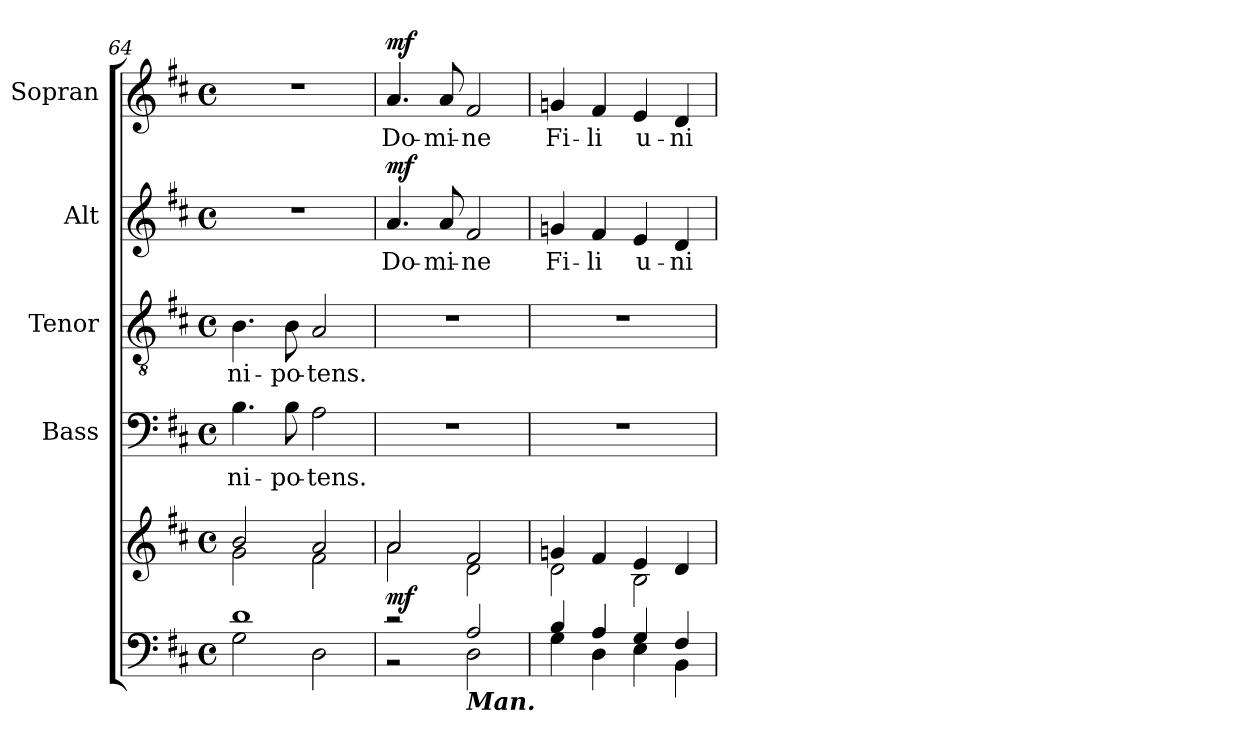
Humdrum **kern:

**kern	**kern	**dynam	**kern	**text	**kern	**text	**kern	**text	**dynam	**kern	**text	**dynam
*part5	*part5	*part5	*part4	*part4	*part3	*part3	*part2	*part2	*part2	*part1	*part1	*part1
*staff6	*staff5	*staff5/6	*staff4	*staff4	*staff3	*staff3	*staff2	*staff2	*staff2	*staff1	*staff1	*staff1
*	*	*	*I"Bass	*	*I"Tenor	*	*I"Alt	*	*	*I"Sopran	*	*
*	*	*	*I'B.	*	*I'T.	*	*I'A.	*	*	*I'S.	*	*
*clefF4	*clefG2	*	*clefF4	*	*clefGv2	*	*clefG2	*	*	*clefG2	*	*
*k[f#c#]	*k[f#c#]	*	*k[f#c#]	*	*k[f#c#]	*	*k[f#c#]	*	*	*k[f#c#]	*	*
*D:	*D:	*	*D:	*	*D:	*	*D:	*	*	*D:	*	*
*M4/4	*M4/4	*	*M4/4	*	*M4/4	*	*M4/4	*	*	*M4/4	*	*
*met(c)	*met(c)	*	*met(c)	*	*met(c)	*	*met(c)	*	*	*met(c)	*	*
=64	=64	=64	=64	=64	=64	=64	=64	=64	=64	=64	=64	=64
*^	*^	*	*	*	*	*	*	*	*	*	*	*
!	!	!	!	!	!	!LO:LY:b	!	!LO:LY:b	!	!	!	!	!	!
1d	2G\	2b/	2g\	.	4.B\	-ni-	4.B\	-ni-	1r	.	.	1r	.	.
!	!	!	!	!	!	!LO:LY:b	!	!LO:LY:b	!	!	!	!	!	!
.	.	.	.	.	8B\	-po-	8B\	-po-	.	.	.	.	.	.
!	!	!	!	!	!	!LO:LY:b	!	!LO:LY:b	!	!	!	!	!	!
.	2D\	2a/	2f#\	.	2A\	-tens.	2A/	-tens.	.	.	.	.	.	.
=65	=65	=65	=65	=65	=65	=65	=65	=65	=65	=65	=65	=65	=65	=65
!	!	!	!	!LO:DY:b	!	!	!	!	!	!LO:LY:b	!LO:DY:a	!	!LO:LY:b	!LO:DY:a
2r	2r	2a/	2a\	mf	1r	.	1r	.	4.a/	Do-	mf	4.a/	Do-	mf
!	!	!	!	!	!	!	!	!	!	!LO:LY:b	!	!	!LO:LY:b	!
.	.	.	.	.	.	.	.	.	8a/	-mi-	.	8a/	-mi-	.
!LO:TX:b:Bi:t=Man.	!	!	!	!	!	!	!	!	!	!	!	!	!	!
!	!	!	!	!	!	!	!	!	!	!LO:LY:b	!	!	!LO:LY:b	!
2A/	2D\	2f#/	2d\	.	.	.	.	.	2f#/	-ne	.	2f#/	-ne	.
=66	=66	=66	=66	=66	=66	=66	=66	=66	=66	=66	=66	=66	=66	=66
!	!	!	!	!	!	!	!	!	!	!LO:LY:b	!	!	!LO:LY:b	!
4B/	4G\	4gn/	2d\	.	1r	.	1r	.	4gn/	Fi-	.	4gn/	Fi-	.
!	!	!	!	!	!	!	!	!	!	!LO:LY:b	!	!	!LO:LY:b	!
4A/	4D\	4f#/	.	.	.	.	.	.	4f#/	-li	.	4f#/	-li	.
!	!	!	!	!	!	!	!	!	!	!LO:LY:b	!	!	!LO:LY:b	!
4G/	4E\	4e/	2B\	.	.	.	.	.	4e/	u-	.	4e/	u-	.
!	!	!	!	!	!	!	!	!	!	!LO:LY:b	!	!	!LO:LY:b	!
4F#/	4BB\	4d/	.	.	.	.	.	.	4d/	-ni-	.	4d/	-ni-	.
*v	*v	*	*	*	*	*	*	*	*	*	*	*	*	*
*	*v	*v	*	*	*	*	*	*	*	*	*	*	*
=	=	=	=	=	=	=	=	=	=	=	=	=
*-	*-	*-	*-	*-	*-	*-	*-	*-	*-	*-	*-	*-
